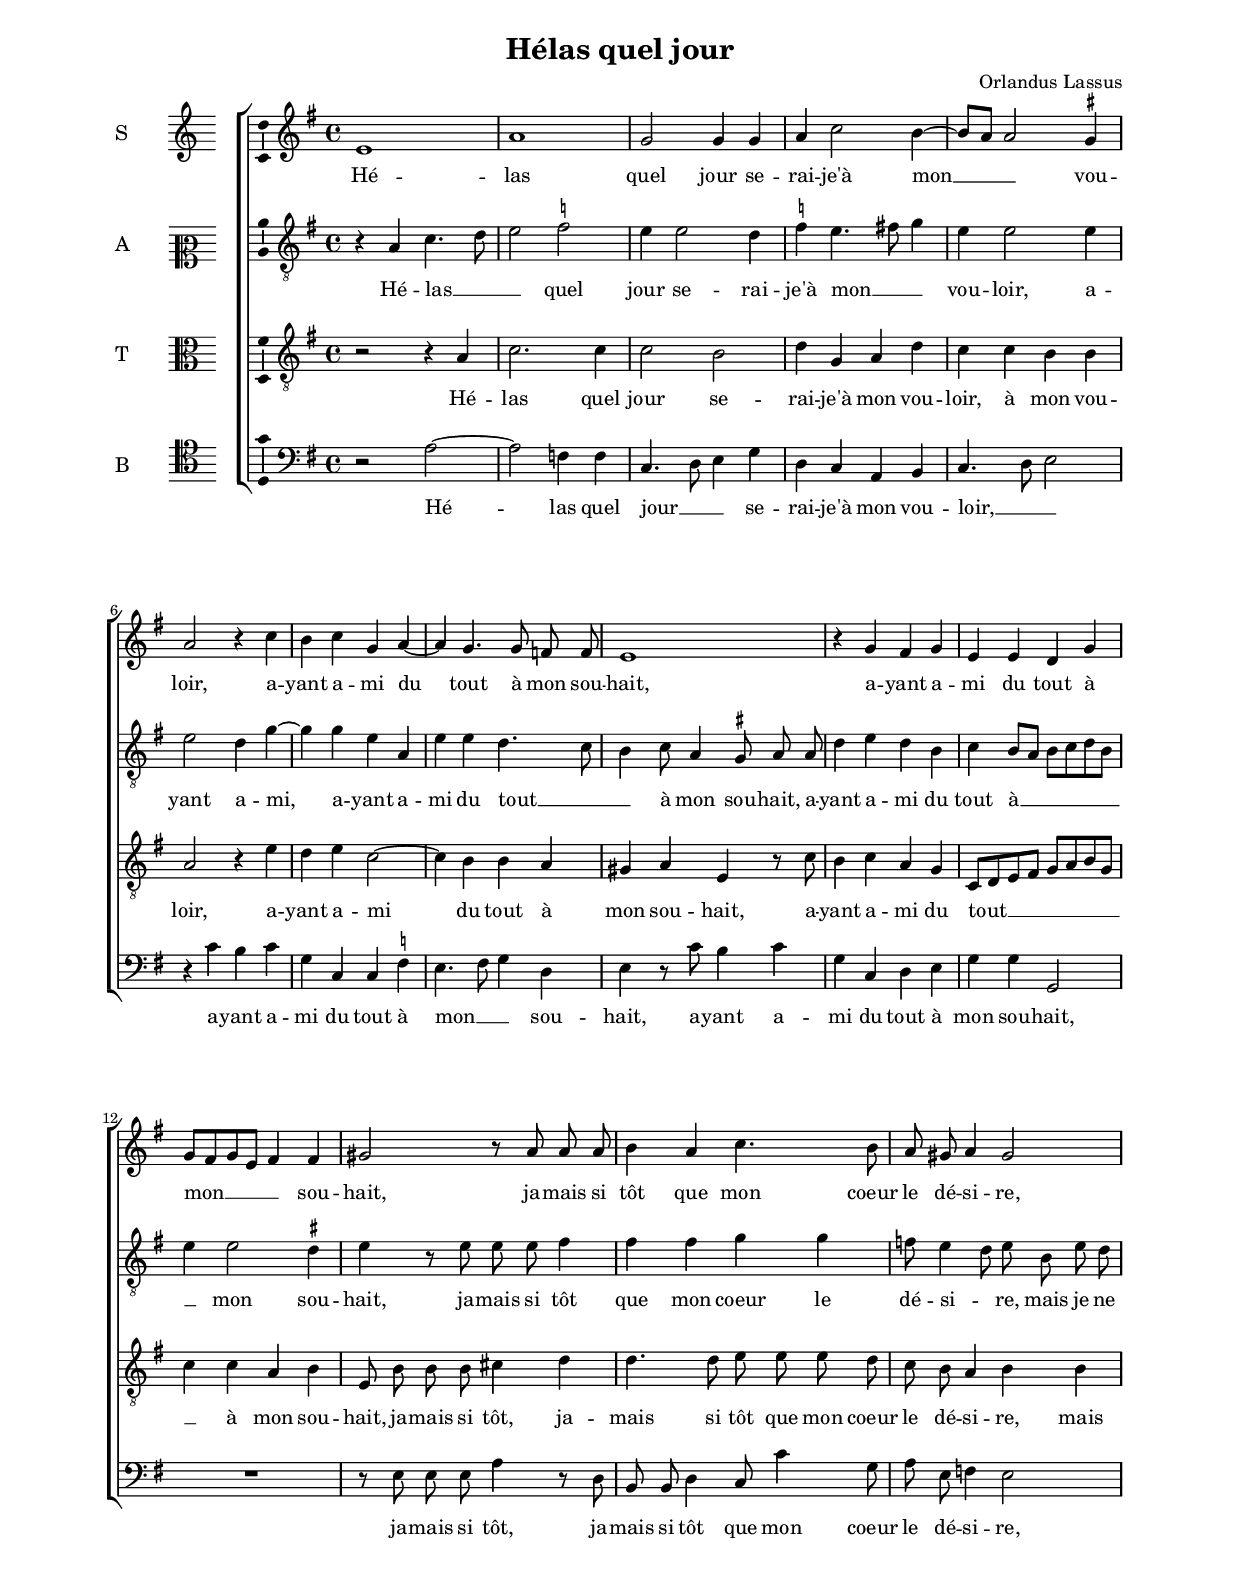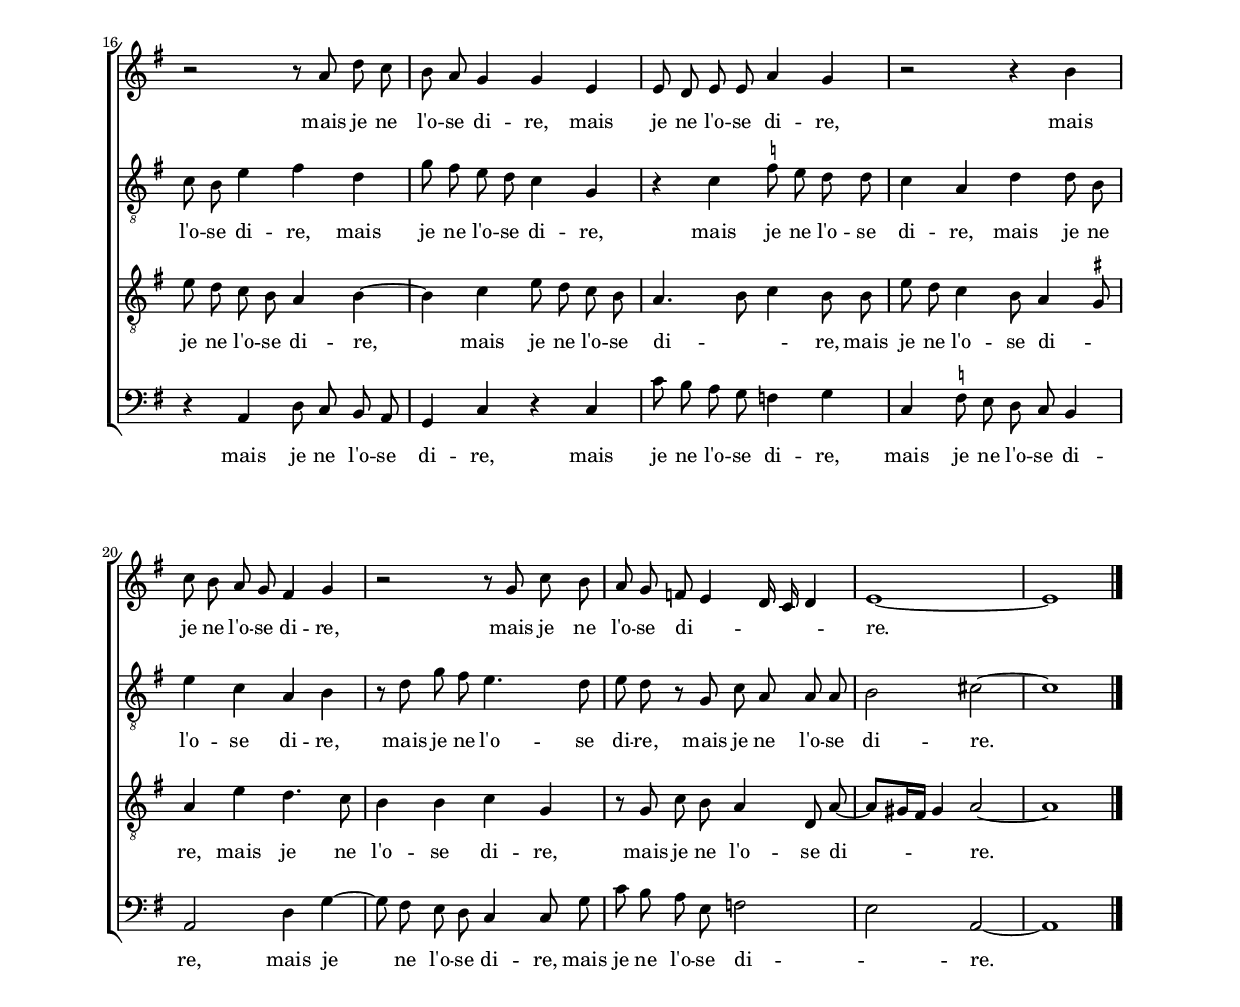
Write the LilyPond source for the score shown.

\header
{
  title="Hélas quel jour"
  composer="Orlandus Lassus"
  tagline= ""
}

\version "2.24.3"
\include "deutsch.ly"
#(set-global-staff-size 16)
% #(set-default-paper-size "letter")
#(ly:set-option 'point-and-click #f)

	
global = {
	\key c \major
	\time 4/4
	\skip 1*24 \bar "|."
	}

	ficta = { \once \set suggestAccidentals = ##t }
	
	forget = #(define-music-function (music) (ly:music?) #{
		\accidentalStyle forget
		$music
		\accidentalStyle default
		#})
	
	m = \melisma
	me = \melismaEnd


\paper
	{
	top-margin = 2 \cm
	bottom-margin = 2 \cm
	left-margin = 2 \cm
	right-margin = 2 \cm
	ragged-bottom = ##f
	ragged-last-bottom = ##t
	print-page-number = ##f
	system-system-spacing = #'((basic-distance . 20) (minimum-distance . 14) (padding . 8) (strechability . 150))
%	systems-per-page = 3
%	min-systems-per-page = 3
	}


incipitcantus = \markup { \score {
	{
	\set Staff.instrumentName = \markup { \fontsize #1 "S" }
	\key c \major
	\clef violin
	s4 \bar ""
	}
	\layout  {
	raggedright = ##t
	indent = 1.5 \cm
	line-width = 2.3\cm
	\context { \Staff \remove Time_signature_engraver }
	\override Staff.Clef.Y-extent = #'(0 . 0)
	}} \hspace #1 }
	
      
incipitaltus = \markup { \score {
	{
	\set Staff.instrumentName = \markup { \fontsize #1 "A" }
	\key c \major
	\clef mezzosoprano
	s4 \bar ""
	}
	\layout  {
	raggedright = ##t
	indent = 1.5 \cm
	line-width = 2.3\cm
	\context { \Staff \remove Time_signature_engraver }
	\override Staff.Clef.Y-extent = #'(0 . 0)
	}} \hspace #1 }


incipittenor = \markup { \score {
	{
	\set Staff.instrumentName = \markup { \fontsize #1 "T" }
	\key c \major
	\clef alto
	s4 \bar ""
	}
	\layout  {
	raggedright = ##t
	indent = 1.5 \cm
	line-width = 2.3\cm
	\context { \Staff \remove Time_signature_engraver }
	\override Staff.Clef.Y-extent = #'(0 . 0)
	}} \hspace #1 }


incipitbassus = \markup { \score {
	{
	\set Staff.instrumentName = \markup { \fontsize #1 "B" }
	\key c \major
	\clef tenor
	s4 \bar ""
	}
	\layout  {
	raggedright = ##t
	indent = 1.5 \cm
	line-width = 2.3\cm
	\context { \Staff \remove Time_signature_engraver }
	\override Staff.Clef.Y-extent = #'(0 . 0)
	}} \hspace #1 }


cantus =  \relative c''
	{
	\autoBeamOff
	a1
	d1
	c2 c4 c
	d4 f2 e4~
%5
	e8[ \m d] d2 \me \ficta cis4 |
	d2 r4 f
	e4 f c d~
	d4 c4. c8 b b
	a1
%10
	r4 c h c |
	a4 a g c
	c8[ \m h c a] h4 \me h
	cis2 r8 d d d
	e4 d f4. e8
%15
	d8 cis d4 cis2 |
	r2 r8 d g f
	e8 d c4 c a
	a8 g a a d4 c
	r2 r4 e
%20
	f8 e d c h4 c |
	r2 r8 c f e
	d8 c b \m a4 g16 f g4 \me
	a1~
	a1 |
	}


altus =  \relative c'
	{
	\autoBeamOff
	r4 d f4. \m g8
	a2 \me \ficta b
	a4 a2 g4
	\ficta b4 a4. \m h8 c4 \me
%5
	a4 a2 a4 |
	a2 g4 c~
	c4 c a d,
	a'4 a g4. \m f8
	e4 \me f8 d4 \ficta cis8 d d
%10
	g4 a g e |
	f4 e8[ \m d] e[ f g e]
	a4 \me a2 \ficta gis4
	a4 r8 a a a h4
	h4 h c c
%15
	b8 a4 \m g8 \me a e a g |
	f8 e a4 h g
	c8 h a g f4 c
	r4 f \ficta b8 a g g
	f4 d g g8 e
%20
	a4 f d e |
	r8 g c h a4. g8
	a8 g r c, f d d d
	e2 fis~
	fis1 |
	}


tenor =  \relative c'
	{
	\autoBeamOff
	r2 r4 d
	f2. f4
	f2 e
	g4 c, d g
%5
	f4 f e e |
	d2 r4 a'
	g4 a f2~
	f4 e e d
	cis4 d a r8 f'
%10
	e4 f d c |
	f,8[ \m g a h] c[ d e c]
	f4 \me f d e
	a,8 e' e e fis4 g
	g4. g8 a a a g
%15
	f8 e d4 e e |
	a8 g f e d4 e~
	e4 f a8 g f e
	d4. \m e8 f4 \me e8 e
	a8 g f4 e8 d4 \m \ficta cis8 \me
%20
	d4 a' g4. f8 |
	e4 e f c
	r8 c f e d4 g,8 d'~
	d8[ \m cis16 h] cis4 \me d2~
	d1 |
	}


bassus  =  \relative c
	{
	\autoBeamOff
	r2 d'~
	d2 b4 b
	f4. \m g8 a4 \me c
	g4 f d e
%5
	f4. \m g8 a2 \me |
	r4 f' e f
	c4 f, f \ficta b
	a4. \m h8 c4 \me g
	a4 r8 f' e4 f
%10
	c4 f, g a |
	c4 c c,2
	R1
	r8 a' a a d4 r8 g,
	e8 e g4 f8 f'4 c8
%15
	d8 a b4 a2 |
	r4 d, g8 f e d
	c4 f r f
	f'8 e d c b4 c
	f,4 \ficta b8 a g8 f e4
%20
	d2 g4 c~ |
	c8 h a g f4 f8 c'
	f8 e d a b2 \m
	a2 \me d,~
	d1 |
	}

lyricscantus = \lyricmode {
	Hé -- las quel jour se -- rai -- je'à mon __ vou -- loir,
	a -- yant a -- mi du tout à mon sou -- hait,
	a -- yant a -- mi du tout à mon __ sou -- hait,
	ja -- mais si tôt que mon coeur le dé -- si -- re,
	mais je ne l'o -- se di -- re,
	mais je ne l'o -- se di -- re,
	mais je ne l'o -- se di -- re,
	mais je ne l'o -- se di -- re.
	}


lyricsaltus = \lyricmode {
	Hé -- las __ quel jour se -- rai -- je'à mon __ vou -- loir,
	a -- yant a -- mi,
	a -- yant a -- mi du tout __ à mon sou -- hait,
	a -- yant a -- mi du tout à __ mon sou -- hait,
	ja -- mais si tôt que mon coeur le dé -- si -- re,
	mais je ne l'o -- se di -- re,
	mais je ne l'o -- se di -- re,
	mais je ne l'o -- se di -- re,
	mais je ne l'o -- se di -- re,
	mais je ne l'o -- se di -- re,
	mais je ne l'o -- se di -- re.
	}


lyricstenor = \lyricmode {
	Hé -- las quel jour se -- rai -- je'à mon vou -- loir,
	à mon vou -- loir,
	a -- yant a -- mi du tout à mon sou -- hait,
	a -- yant a -- mi du tout __ à mon sou -- hait,
	ja -- mais si tôt,
	ja -- mais si tôt que mon coeur le dé -- si -- re,
	mais je ne l'o -- se di -- re,
	mais je ne l'o -- se di -- re,
	mais je ne l'o -- se di -- re,
	mais je ne l'o -- se di -- re,
	mais je ne l'o -- se di -- re.
	}


lyricsbassus = \lyricmode {
	Hé -- las quel jour __ se -- rai -- je'à mon vou -- loir, __
	a -- yant a -- mi du tout à mon __ sou -- hait,
	a -- yant a -- mi du tout à mon sou -- hait,
	ja -- mais si tôt,
	ja -- mais si tôt que mon coeur le dé -- si -- re,
	mais je ne l'o -- se di -- re,
	mais je ne l'o -- se di -- re,
	mais je ne l'o -- se di -- re,
	mais je ne l'o -- se di -- re,
	mais je ne l'o -- se di -- re.
	}


\score
{  
	\transpose c g, {
	\new ChoirStaff \with { \override StaffGrouper.staff-staff-spacing.basic-distance = #13 }
	<<

	\new Staff << \global
	\new Voice="v1" {
		\set Staff.instrumentName=\incipitcantus
		\set Staff.midiInstrument = "reed organ"
		\clef violin
		\cantus }
	\new Lyrics \lyricsto "v1" {\lyricscantus }
	>>


	\new Staff << \global
	\new Voice="v2" {
		\set Staff.instrumentName=\incipitaltus
		\set Staff.midiInstrument = "reed organ"
		\clef "G_8" % violin 
		\altus}
	\new Lyrics \lyricsto "v2" {\lyricsaltus }
	>>


	\new Staff << \global
	\new Voice="v3" {
		\set Staff.instrumentName=\incipittenor
		\set Staff.midiInstrument = "reed organ"
		\clef "G_8"
		\tenor }
	\new Lyrics \lyricsto "v3" {\lyricstenor }
	>>


	\new Staff << \global
	\new Voice="v4" {
		\set Staff.instrumentName=\incipitbassus
		\set Staff.midiInstrument = "reed organ"
		\clef bass 
		\bassus }
	\new Lyrics \lyricsto "v4" {\lyricsbassus}
	>>

	>>
	} % transpose

	\layout
	{
	indent = 2.2 \cm
	\context { \Lyrics \override VerticalAxisGroup.nonstaff-relatedstaff-spacing.padding = #1.5 }
	\context { \Staff \override TimeSignature.break-visibility = #end-of-line-invisible }
	\context { \Staff \consists Ambitus_engraver }
%	\context { \Score \override BarNumber.padding = #2 }
	\context { \Voice \override NoteHead.style = #'baroque }
	}

\midi
	{
	\tempo 4 = 90
	}
	
}


% EOF
